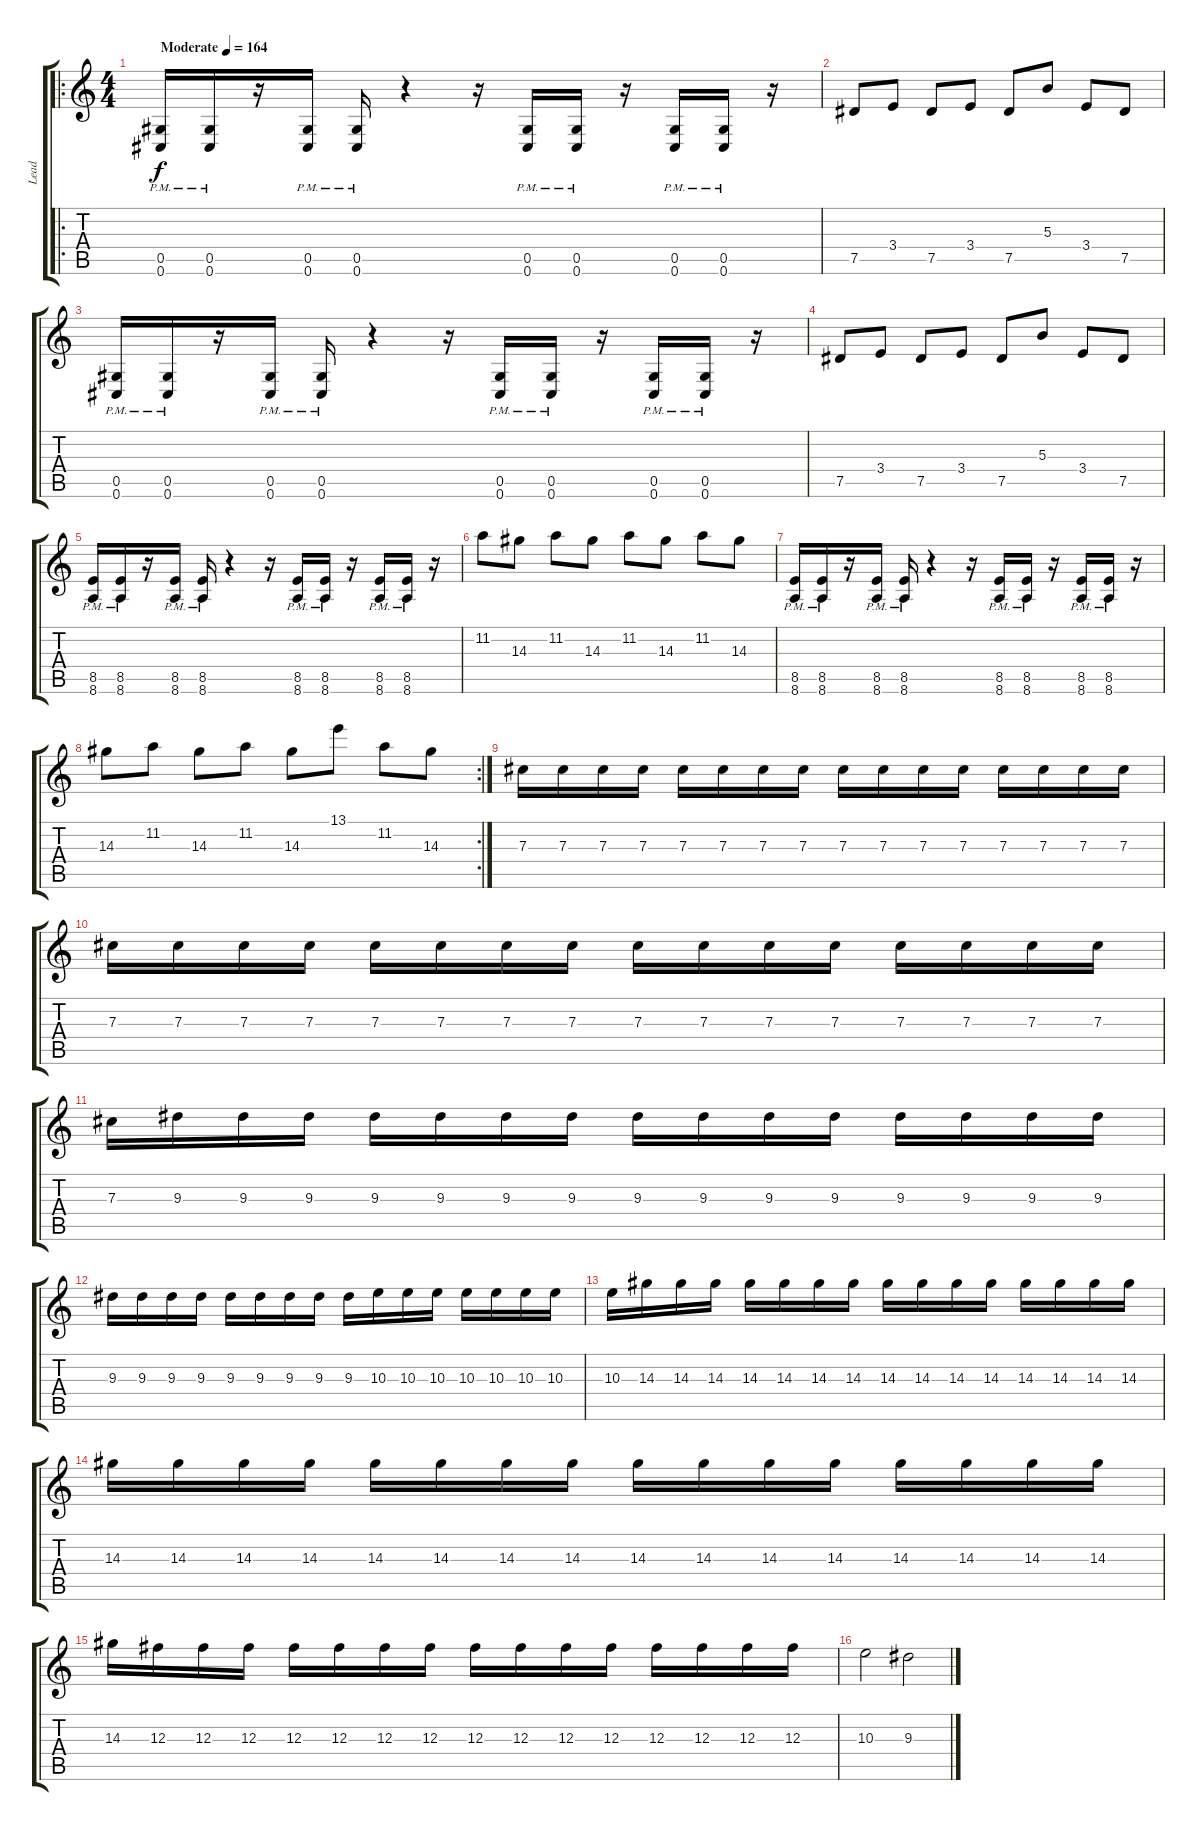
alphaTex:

\track ("Lead" "Lead") {instrument overdrivenguitar}
\staff {score tabs}
\tuning (Eb4 Bb3 Gb3 Db3 Ab2 Db2) {hide}
\ro
\ts (4 4)
\tempo (164 "Moderate")
\clef g2
\ks c
(0.5{pm} 0.6{pm}).16{dy f instrument overdrivenguitar} (0.5{pm} 0.6{pm}).16 r.16 (0.5{pm} 0.6{pm}).16 (0.5{pm} 0.6{pm}).16 r.4 r.16 (0.5{pm} 0.6{pm}).16 (0.5{pm} 0.6{pm}).16 r.16 (0.5{pm} 0.6{pm}).16 (0.5{pm} 0.6{pm}).16 r.16 |
7.5.8 3.4.8 7.5.8 3.4.8 7.5.8 5.3.8 3.4.8 7.5.8 |
(0.5{pm} 0.6{pm}).16 (0.5{pm} 0.6{pm}).16 r.16 (0.5{pm} 0.6{pm}).16 (0.5{pm} 0.6{pm}).16 r.4 r.16 (0.5{pm} 0.6{pm}).16 (0.5{pm} 0.6{pm}).16 r.16 (0.5{pm} 0.6{pm}).16 (0.5{pm} 0.6{pm}).16 r.16 |
7.5.8 3.4.8 7.5.8 3.4.8 7.5.8 5.3.8 3.4.8 7.5.8 |
(8.5{pm} 8.6{pm}).16 (8.5{pm} 8.6{pm}).16 r.16 (8.5{pm} 8.6{pm}).16 (8.5{pm} 8.6{pm}).16 r.4 r.16 (8.5{pm} 8.6{pm}).16 (8.5{pm} 8.6{pm}).16 r.16 (8.5{pm} 8.6{pm}).16 (8.5{pm} 8.6{pm}).16 r.16 |
11.2.8 14.3.8 11.2.8 14.3.8 11.2.8 14.3.8 11.2.8 14.3.8 |
(8.5{pm} 8.6{pm}).16 (8.5{pm} 8.6{pm}).16 r.16 (8.5{pm} 8.6{pm}).16 (8.5{pm} 8.6{pm}).16 r.4 r.16 (8.5{pm} 8.6{pm}).16 (8.5{pm} 8.6{pm}).16 r.16 (8.5{pm} 8.6{pm}).16 (8.5{pm} 8.6{pm}).16 r.16 |
\rc 2
14.3.8 11.2.8 14.3.8 11.2.8 14.3.8 13.1.8 11.2.8 14.3.8 |
7.3.16 7.3.16 7.3.16 7.3.16 7.3.16 7.3.16 7.3.16 7.3.16 7.3.16 7.3.16 7.3.16 7.3.16 7.3.16 7.3.16 7.3.16 7.3.16 |
7.3.16 7.3.16 7.3.16 7.3.16 7.3.16 7.3.16 7.3.16 7.3.16 7.3.16 7.3.16 7.3.16 7.3.16 7.3.16 7.3.16 7.3.16 7.3.16 |
7.3.16 9.3.16 9.3.16 9.3.16 9.3.16 9.3.16 9.3.16 9.3.16 9.3.16 9.3.16 9.3.16 9.3.16 9.3.16 9.3.16 9.3.16 9.3.16 |
9.3.16 9.3.16 9.3.16 9.3.16 9.3.16 9.3.16 9.3.16 9.3.16 9.3.16 10.3.16 10.3.16 10.3.16 10.3.16 10.3.16 10.3.16 10.3.16 |
10.3.16 14.3.16 14.3.16 14.3.16 14.3.16 14.3.16 14.3.16 14.3.16 14.3.16 14.3.16 14.3.16 14.3.16 14.3.16 14.3.16 14.3.16 14.3.16 |
14.3.16 14.3.16 14.3.16 14.3.16 14.3.16 14.3.16 14.3.16 14.3.16 14.3.16 14.3.16 14.3.16 14.3.16 14.3.16 14.3.16 14.3.16 14.3.16 |
14.3.16 12.3.16 12.3.16 12.3.16 12.3.16 12.3.16 12.3.16 12.3.16 12.3.16 12.3.16 12.3.16 12.3.16 12.3.16 12.3.16 12.3.16 12.3.16 |
10.3.2 9.3.2
